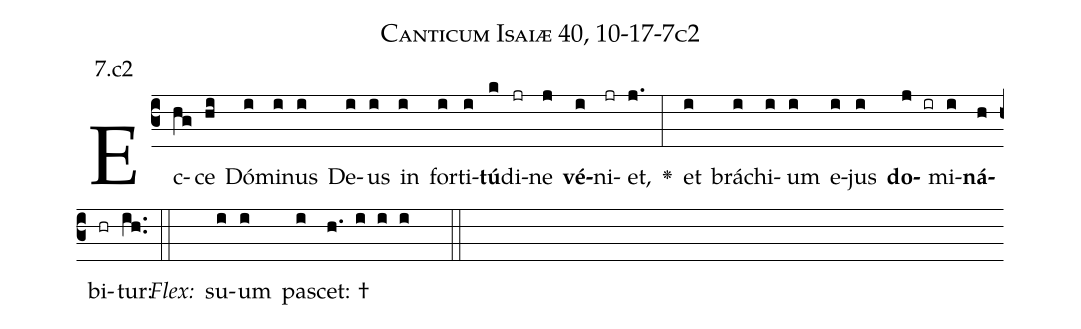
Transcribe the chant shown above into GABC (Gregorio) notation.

name: Canticum Isaiæ 40, 10-17-7c2;
annotation: 7.c2;
%%
(c3)Ec(hg)ce(hi) Dó(i)mi(i)nus(i) De(i)us(i) in(i) for(i)ti(i)<b>tú</b>(k)di(jr)ne(j) <b>vé</b>(i)ni(jr)et,(j.) <v>\greheightstar</v>(:) et(i) brá(i)chi(i)um(i) e(i)jus(i) <b>do</b>(j ir)mi(i)<b>ná</b>(h)bi(hr)tur:(ih..) (::)
<i>Flex:</i>()  su(i)um(i) pa(i)scet: †(h. i i i  ::)

%E(i) u(i) o(j) u(i) a(h) e.(ih..) (::)
